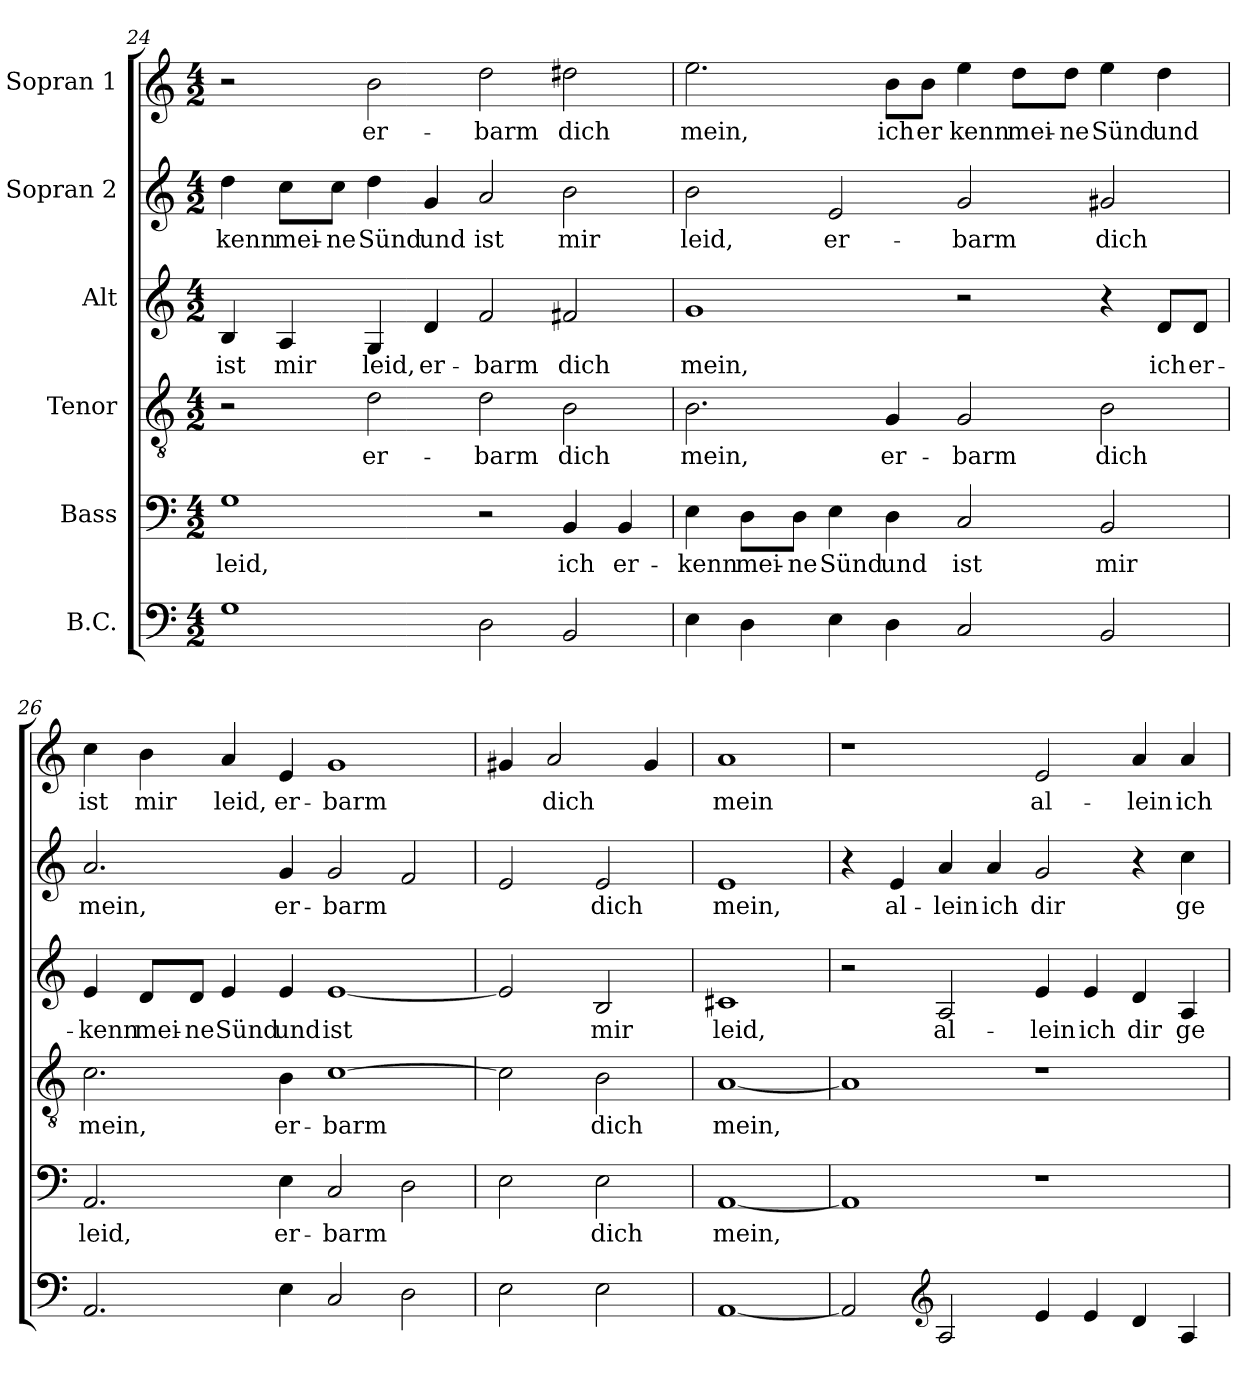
**kern	**kern	**text	**kern	**text	**kern	**text	**kern	**text	**kern	**text
*part6	*part5	*part5	*part4	*part4	*part3	*part3	*part2	*part2	*part1	*part1
*staff6	*staff5	*staff5	*staff4	*staff4	*staff3	*staff3	*staff2	*staff2	*staff1	*staff1
*I"B.C.	*I"Bass	*	*I"Tenor	*	*I"Alt	*	*I"Sopran 2	*	*I"Sopran 1	*
*clefF4	*clefF4	*	*clefGv2	*	*clefG2	*	*clefG2	*	*clefG2	*
*k[]	*k[]	*	*k[]	*	*k[]	*	*k[]	*	*k[]	*
*M4/2	*M4/2	*	*M4/2	*	*M4/2	*	*M4/2	*	*M4/2	*
=24	=24	=24	=24	=24	=24	=24	=24	=24	=24	=24
1G	1G	leid,	2r	.	4B/	ist	4dd\	-kenn	2r	.
.	.	.	.	.	4A/	mir	8cc\L	mei-	.	.
.	.	.	.	.	.	.	8cc\J	-ne	.	.
.	.	.	2d\	er-	4G/	leid,	4dd\	Sünd	2b\	er-
.	.	.	.	.	4d/	er-	4g/	und	.	.
2D\	2r	.	2d\	-barm	2f/	-barm	2a/	ist	2dd\	-barm
2BB/	4BB/	ich	2B\	dich	2f#X/	dich	2b\	mir	2dd#X\	dich
.	4BB/	er-	.	.	.	.	.	.	.	.
!!LO:LB:g=z
=25	=25	=25	=25	=25	=25	=25	=25	=25	=25	=25
4E\	4E\	-kenn	2.B\	mein,	1g	mein,	2b\	leid,	2.ee\	mein,
4D\	8D\L	mei-	.	.	.	.	.	.	.	.
.	8D\J	-ne	.	.	.	.	.	.	.	.
4E\	4E\	Sünd	.	.	.	.	2e/	er-	.	.
4D\	4D\	und	4G/	er-	.	.	.	.	8b\L	ich
.	.	.	.	.	.	.	.	.	8b\J	er
2C/	2C/	ist	2G/	-barm	2r	.	2g/	-barm	4ee\	kenn
.	.	.	.	.	.	.	.	.	8dd\L	mei-
.	.	.	.	.	.	.	.	.	8dd\J	-ne
2BB/	2BB/	mir	2B\	dich	4r	.	2g#X/	dich	4ee\	Sünd
.	.	.	.	.	8d/L	ich	.	.	4dd\	und
.	.	.	.	.	8d/J	er-	.	.	.	.
=26	=26	=26	=26	=26	=26	=26	=26	=26	=26	=26
2.AA/	2.AA/	leid,	2.c\	mein,	4e/	-kenn	2.a/	mein,	4cc\	ist
.	.	.	.	.	8d/L	mei-	.	.	4b\	mir
.	.	.	.	.	8d/J	-ne	.	.	.	.
.	.	.	.	.	4e/	Sünd	.	.	4a/	leid,
4E\	4E\	er-	4B\	er-	4e/	und	4g/	er-	4e/	er-
2C/	2C/	-barm	[1c	-barm	[1e	ist	2g/	-barm	1g	-barm
2D\	2D\	.	.	.	.	.	2f/	.	.	.
=27	=27	=27	=27	=27	=27	=27	=27	=27	=27	=27
2E\	2E\	.	2c\]	.	2e/]	.	2e/	.	4g#X/	.
.	.	.	.	.	.	.	.	.	2a/	dich
2E\	2E\	dich	2B\	dich	2B/	mir	2e/	dich	.	.
.	.	.	.	.	.	.	.	.	4g#/	.
!!LO:PB:g=z
=27X2	=27X2	=27X2	=27X2	=27X2	=27X2	=27X2	=27X2	=27X2	=27X2	=27X2
[1AA	[1AA	mein,	[1A	mein,	1c#X	leid,	1e	mein,	1a	mein
=28	=28	=28	=28	=28	=28	=28	=28	=28	=28	=28
2AA/]	1AA]	.	1A]	.	2r	.	4r	.	1r	.
.	.	.	.	.	.	.	4e/	al-	.	.
*clefG2	*	*	*	*	*	*	*	*	*	*
2A/	.	.	.	.	2A/	al-	4a/	-lein	.	.
.	.	.	.	.	.	.	4a/	ich	.	.
4e/	1r	.	1r	.	4e/	-lein	2g/	dir	2e/	al-
4e/	.	.	.	.	4e/	ich	.	.	.	.
4d/	.	.	.	.	4d/	dir	4r	.	4a/	-lein
4A/	.	.	.	.	4A/	ge-	4cc\	ge-	4a/	ich
=	=	=	=	=	=	=	=	=	=	=
*-	*-	*-	*-	*-	*-	*-	*-	*-	*-	*-
